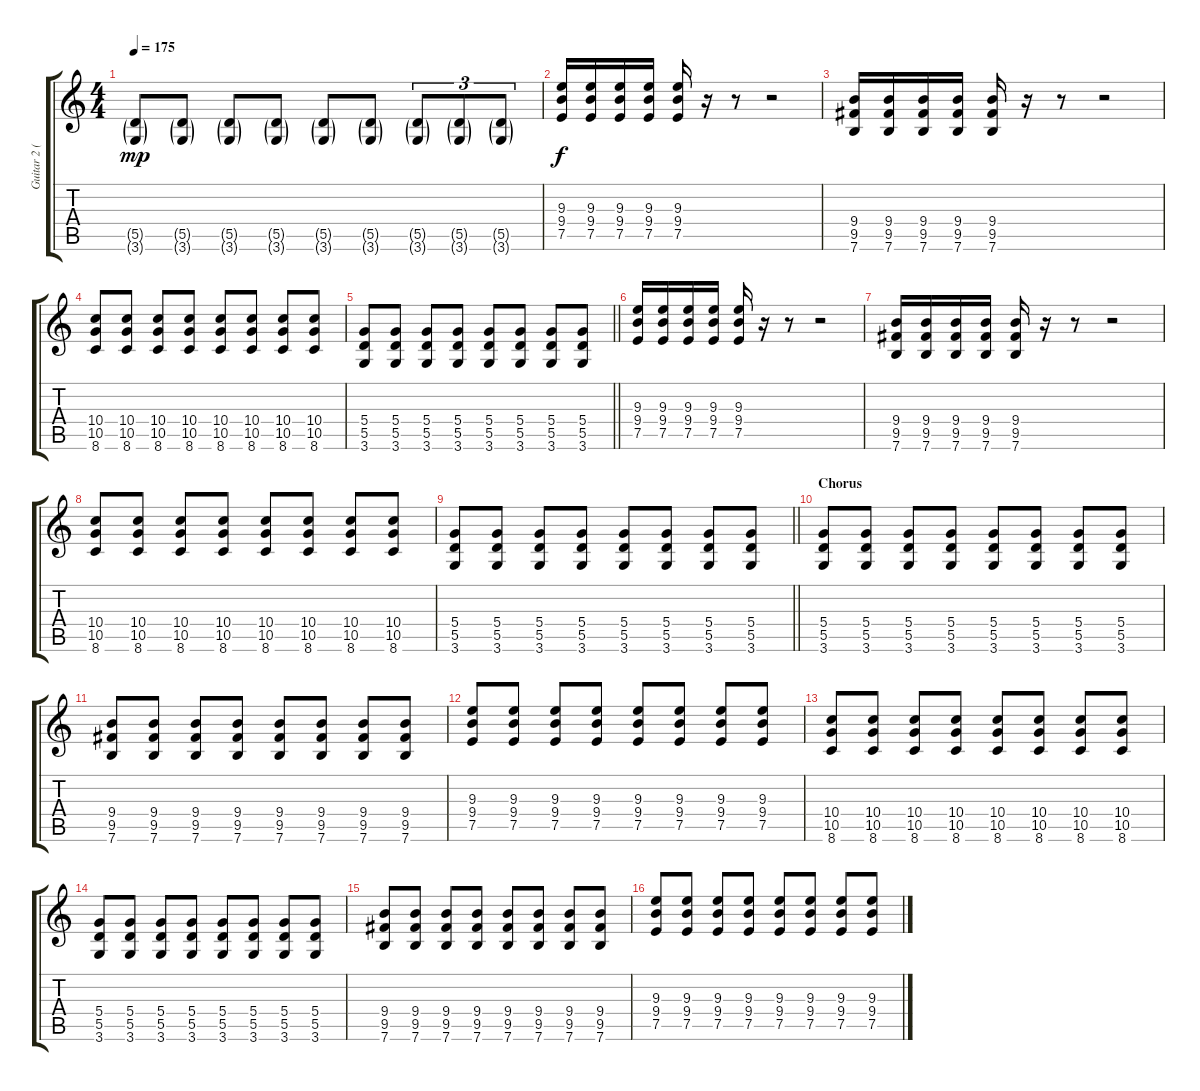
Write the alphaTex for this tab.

\track ("Guitar 2 (Tom)" "Guitar 2 (") {instrument distortionguitar}
\staff {score tabs}
\tuning (E4 B3 G3 D3 A2 E2) {hide}
\ts (4 4)
\tempo 175
\clef g2
\ks c
(5.5{g} 3.6{g}).8{dy mp} (5.5{g} 3.6{g}).8 (5.5{g} 3.6{g}).8 (5.5{g} 3.6{g}).8 (5.5{g} 3.6{g}).8 (5.5{g} 3.6{g}).8 (5.5{g} 3.6{g}).8{tu (3 2)} (5.5{g} 3.6{g}).8{tu (3 2)} (5.5{g} 3.6{g}).8{tu (3 2)} |
(9.3 9.4 7.5).16{dy f} (9.3 9.4 7.5).16 (9.3 9.4 7.5).16 (9.3 9.4 7.5).16 (9.3 9.4 7.5).16 r.16 r.8 r.2 |
(9.4 9.5 7.6).16 (9.4 9.5 7.6).16 (9.4 9.5 7.6).16 (9.4 9.5 7.6).16 (9.4 9.5 7.6).16 r.16 r.8 r.2 |
(10.4 10.5 8.6).8 (10.4 10.5 8.6).8 (10.4 10.5 8.6).8 (10.4 10.5 8.6).8 (10.4 10.5 8.6).8 (10.4 10.5 8.6).8 (10.4 10.5 8.6).8 (10.4 10.5 8.6).8 |
\barLineRight lightlight
(5.4 5.5 3.6).8 (5.4 5.5 3.6).8 (5.4 5.5 3.6).8 (5.4 5.5 3.6).8 (5.4 5.5 3.6).8 (5.4 5.5 3.6).8 (5.4 5.5 3.6).8 (5.4 5.5 3.6).8 |
(9.3 9.4 7.5).16 (9.3 9.4 7.5).16 (9.3 9.4 7.5).16 (9.3 9.4 7.5).16 (9.3 9.4 7.5).16 r.16 r.8 r.2 |
(9.4 9.5 7.6).16 (9.4 9.5 7.6).16 (9.4 9.5 7.6).16 (9.4 9.5 7.6).16 (9.4 9.5 7.6).16 r.16 r.8 r.2 |
(10.4 10.5 8.6).8 (10.4 10.5 8.6).8 (10.4 10.5 8.6).8 (10.4 10.5 8.6).8 (10.4 10.5 8.6).8 (10.4 10.5 8.6).8 (10.4 10.5 8.6).8 (10.4 10.5 8.6).8 |
\barLineRight lightlight
(5.4 5.5 3.6).8 (5.4 5.5 3.6).8 (5.4 5.5 3.6).8 (5.4 5.5 3.6).8 (5.4 5.5 3.6).8 (5.4 5.5 3.6).8 (5.4 5.5 3.6).8 (5.4 5.5 3.6).8 |
\section ("" "Chorus")
(5.4 5.5 3.6).8 (5.4 5.5 3.6).8 (5.4 5.5 3.6).8 (5.4 5.5 3.6).8 (5.4 5.5 3.6).8 (5.4 5.5 3.6).8 (5.4 5.5 3.6).8 (5.4 5.5 3.6).8 |
(9.4 9.5 7.6).8 (9.4 9.5 7.6).8 (9.4 9.5 7.6).8 (9.4 9.5 7.6).8 (9.4 9.5 7.6).8 (9.4 9.5 7.6).8 (9.4 9.5 7.6).8 (9.4 9.5 7.6).8 |
(9.3 9.4 7.5).8 (9.3 9.4 7.5).8 (9.3 9.4 7.5).8 (9.3 9.4 7.5).8 (9.3 9.4 7.5).8 (9.3 9.4 7.5).8 (9.3 9.4 7.5).8 (9.3 9.4 7.5).8 |
(10.4 10.5 8.6).8 (10.4 10.5 8.6).8 (10.4 10.5 8.6).8 (10.4 10.5 8.6).8 (10.4 10.5 8.6).8 (10.4 10.5 8.6).8 (10.4 10.5 8.6).8 (10.4 10.5 8.6).8 |
(5.4 5.5 3.6).8 (5.4 5.5 3.6).8 (5.4 5.5 3.6).8 (5.4 5.5 3.6).8 (5.4 5.5 3.6).8 (5.4 5.5 3.6).8 (5.4 5.5 3.6).8 (5.4 5.5 3.6).8 |
(9.4 9.5 7.6).8 (9.4 9.5 7.6).8 (9.4 9.5 7.6).8 (9.4 9.5 7.6).8 (9.4 9.5 7.6).8 (9.4 9.5 7.6).8 (9.4 9.5 7.6).8 (9.4 9.5 7.6).8 |
(9.3 9.4 7.5).8 (9.3 9.4 7.5).8 (9.3 9.4 7.5).8 (9.3 9.4 7.5).8 (9.3 9.4 7.5).8 (9.3 9.4 7.5).8 (9.3 9.4 7.5).8 (9.3 9.4 7.5).8
